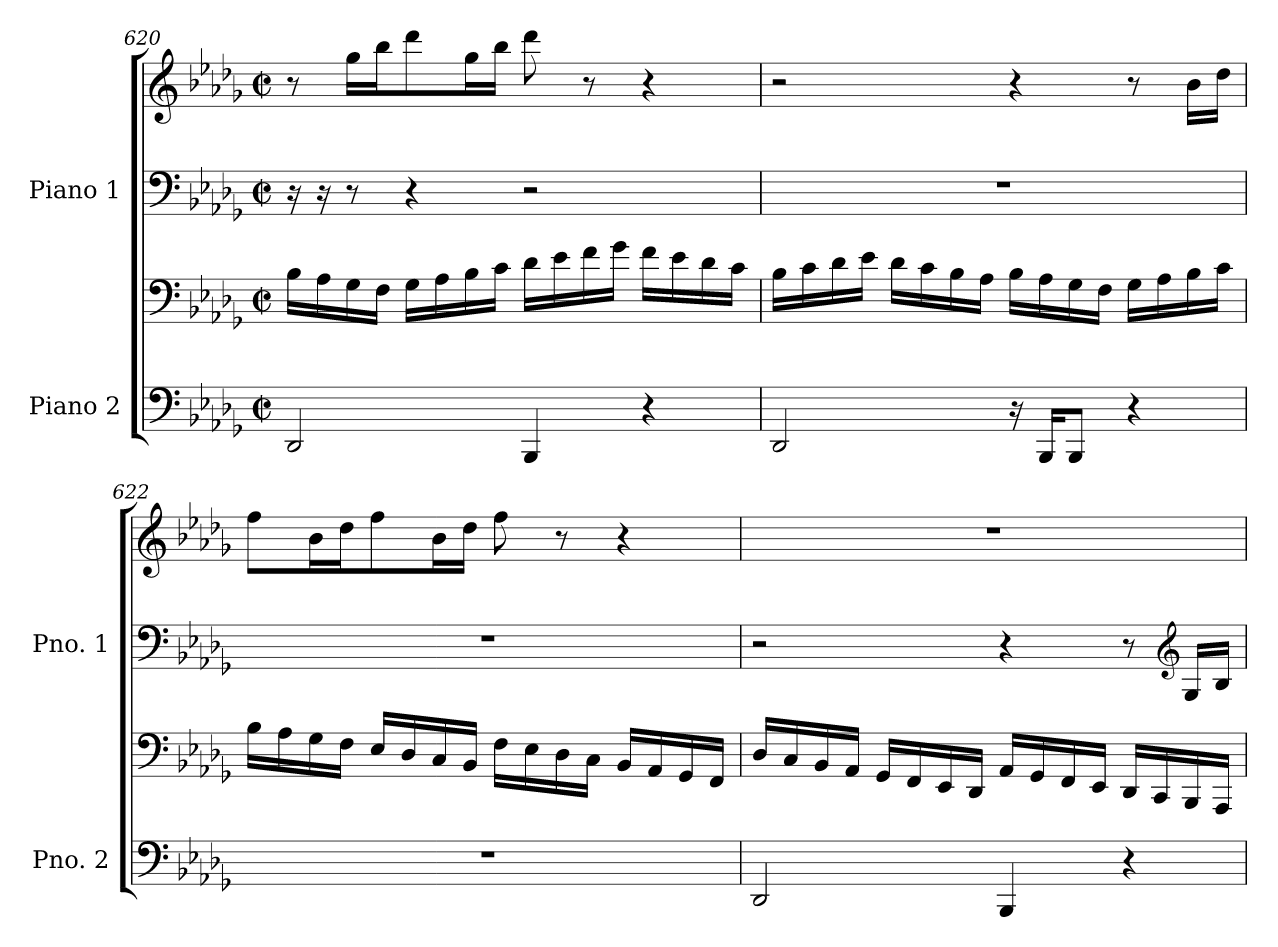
**kern	**kern	**kern	**kern
*part2	*part2	*part1	*part1
*staff4	*staff3	*staff2	*staff1
*I"Piano 2	*	*I"Piano 1	*
*I'Pno. 2	*	*I'Pno. 1	*
!!LO:PB:g=z
*clefF4	*clefF4	*clefF4	*clefG2
*k[b-e-a-d-g-]	*k[b-e-a-d-g-]	*k[b-e-a-d-g-]	*k[b-e-a-d-g-]
*M2/2	*M2/2	*M2/2	*M2/2
*met(c|)	*met(c|)	*met(c|)	*met(c|)
=620	=620	=620	=620
2DD-/	16B-\LL	16r	8r
.	16A-\	16r	.
.	16G-\	8r	16gg-\LL
.	16F\JJ	.	16bb-\J
.	16G-\LL	4r	8ddd-\
.	16A-\	.	.
.	16B-\	.	16gg-\L
.	16c\JJ	.	16bb-\JJ
4BBB-/	16d-\LL	2r	8ddd-\
.	16e-\	.	.
.	16f\	.	8r
.	16g-\JJ	.	.
4r	16f\LL	.	4r
.	16e-\	.	.
.	16d-\	.	.
.	16c\JJ	.	.
=621	=621	=621	=621
2DD-/	16B-\LL	1r	2r
.	16c\	.	.
.	16d-\	.	.
.	16e-\JJ	.	.
.	16d-\LL	.	.
.	16c\	.	.
.	16B-\	.	.
.	16A-\JJ	.	.
16r	16B-\LL	.	4r
16BBB-/KL	16A-\	.	.
8BBB-/J	16G-\	.	.
.	16F\JJ	.	.
4r	16G-\LL	.	8r
.	16A-\	.	.
.	16B-\	.	16b-\LL
.	16c\JJ	.	16dd-\JJ
!!LO:LB:g=z
=622	=622	=622	=622
1r	16B-\LL	1r	8ff\L
.	16A-\	.	.
.	16G-\	.	16b-\L
.	16F\JJ	.	16dd-\J
.	16E-/LL	.	8ff\
.	16D-/	.	.
.	16C/	.	16b-\L
.	16BB-/JJ	.	16dd-\JJ
.	16F\LL	.	8ff\
.	16E-\	.	.
.	16D-\	.	8r
.	16C\JJ	.	.
.	16BB-/LL	.	4r
.	16AA-/	.	.
.	16GG-/	.	.
.	16FF/JJ	.	.
=623	=623	=623	=623
2DD-/	16D-/LL	2r	1r
.	16C/	.	.
.	16BB-/	.	.
.	16AA-/JJ	.	.
.	16GG-/LL	.	.
.	16FF/	.	.
.	16EE-/	.	.
.	16DD-/JJ	.	.
4BBB-/	16AA-/LL	4r	.
.	16GG-/	.	.
.	16FF/	.	.
.	16EE-/JJ	.	.
4r	16DD-/LL	8r	.
.	16CC/	.	.
*	*	*clefG2	*
.	16BBB-/	16G-/LL	.
.	16AAA-/JJ	16B-/JJ	.
=	=	=	=
*-	*-	*-	*-
